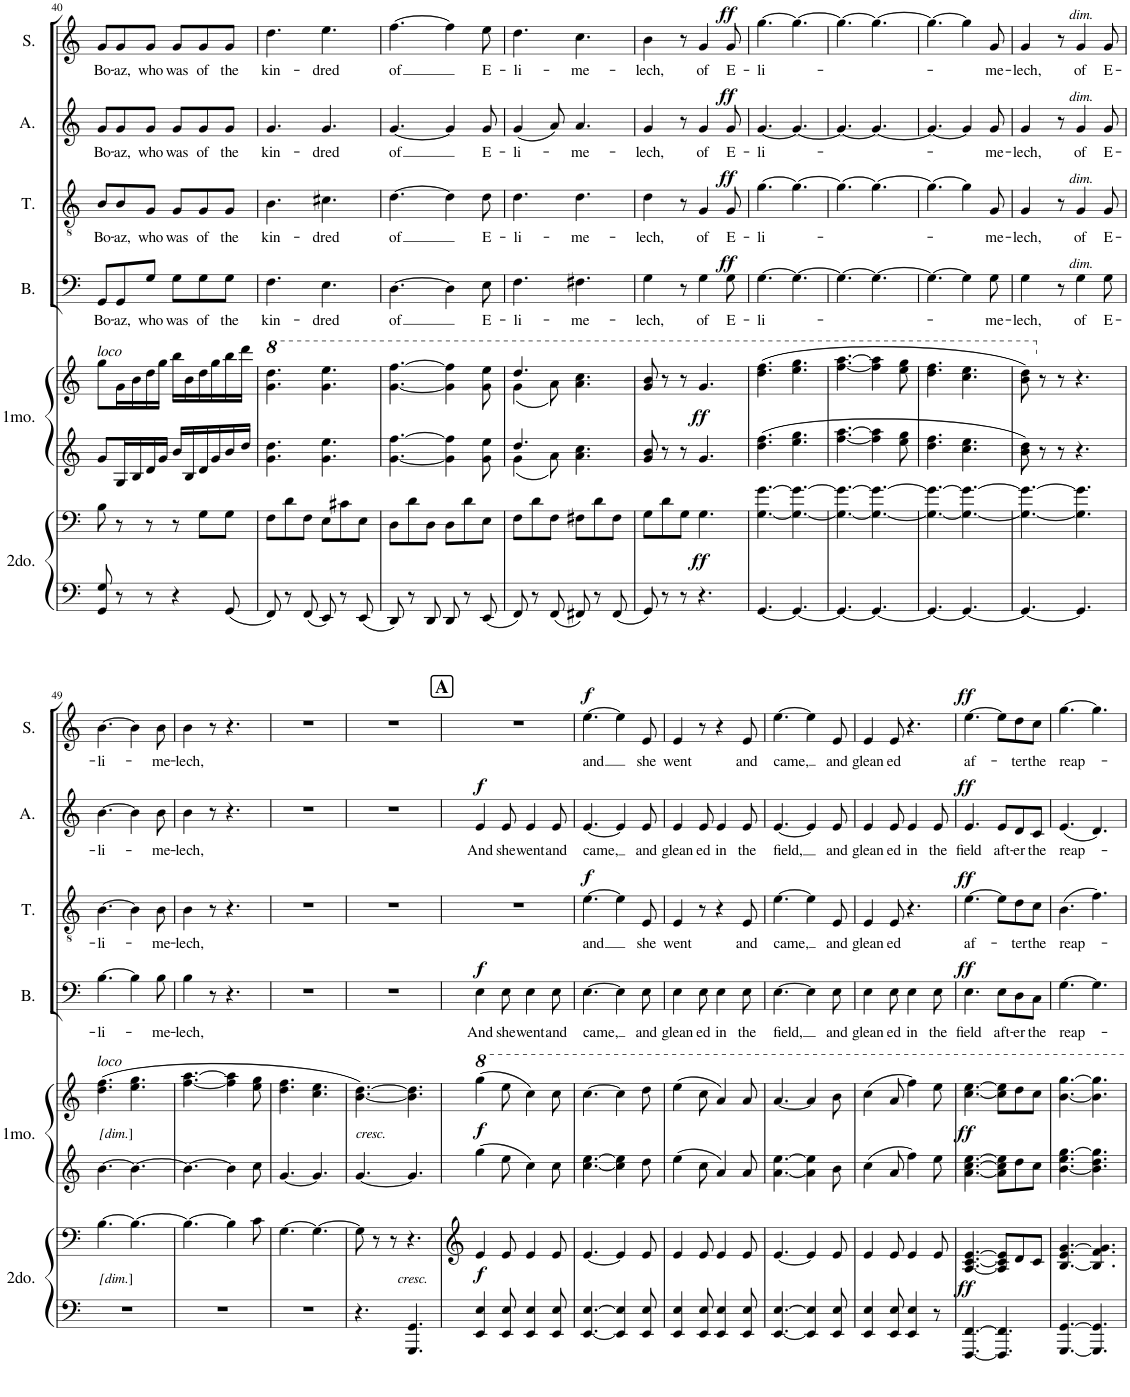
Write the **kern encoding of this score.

**kern	**kern	**dynam	**kern	**kern	**dynam	**kern	**text	**dynam	**kern	**text	**dynam	**kern	**text	**dynam	**kern	**text	**dynam
*part6	*part6	*part6	*part5	*part5	*part5	*part4	*part4	*part4	*part3	*part3	*part3	*part2	*part2	*part2	*part1	*part1	*part1
*staff8	*staff7	*staff7/8	*staff6	*staff5	*staff5/6	*staff4	*staff4	*staff4	*staff3	*staff3	*staff3	*staff2	*staff2	*staff2	*staff1	*staff1	*staff1
*I"Secundo	*	*	*I"Primo	*	*	*I"Bass	*	*	*I"Tenor	*	*	*I"Alto	*	*	*I"Soprano	*	*
*	*	*	*	*	*	*I'B.	*	*	*I'T.	*	*	*I'A.	*	*	*I'S.	*	*
!!LO:PB:g=z
*clefF4	*clefF4	*	*clefG2	*clefG2	*	*clefF4	*	*	*clefGv2	*	*	*clefG2	*	*	*clefG2	*	*
*k[]	*k[]	*	*k[]	*k[]	*	*k[]	*	*	*k[]	*	*	*k[]	*	*	*k[]	*	*
*M6/8	*M6/8	*	*M6/8	*M6/8	*	*M6/8	*	*	*M6/8	*	*	*M6/8	*	*	*M6/8	*	*
=40	=40	=40	=40	=40	=40	=40	=40	=40	=40	=40	=40	=40	=40	=40	=40	=40	=40
!	!	!	!	!LO:TX:a:i:t=loco	!	!	!	!	!	!	!	!	!	!	!	!	!
!	!	!	!	!	!	!	!LO:LY:b	!	!	!LO:LY:b	!	!	!LO:LY:b	!	!	!LO:LY:b	!
8GG/ 8G/	8B\	.	8g/L	8gg\L	.	8GG/L	Bo-	.	8B/L	Bo-	.	8g/L	Bo-	.	8g/L	Bo-	.
!	!	!	!	!	!	!	!LO:LY:b	!	!	!LO:LY:b	!	!	!LO:LY:b	!	!	!LO:LY:b	!
8r	8r	.	16G/L	16g\L	.	8GG/	-az,	.	8B/	-az,	.	8g/	-az,	.	8g/	-az,	.
.	.	.	16B/	16b\	.	.	.	.	.	.	.	.	.	.	.	.	.
!	!	!	!	!	!	!	!LO:LY:b	!	!	!LO:LY:b	!	!	!LO:LY:b	!	!	!LO:LY:b	!
8r	8r	.	16d/	16dd\	.	8G/J	who	.	8G/J	who	.	8g/J	who	.	8g/J	who	.
.	.	.	16g/JJ	16gg\JJ	.	.	.	.	.	.	.	.	.	.	.	.	.
!	!	!	!	!	!	!	!LO:LY:b	!	!	!LO:LY:b	!	!	!LO:LY:b	!	!	!LO:LY:b	!
4r	8r	.	16b/LL	16bb\LL	.	8G\L	was	.	8G/L	was	.	8g/L	was	.	8g/L	was	.
.	.	.	16B/	16b\	.	.	.	.	.	.	.	.	.	.	.	.	.
!	!	!	!	!	!	!	!LO:LY:b	!	!	!LO:LY:b	!	!	!LO:LY:b	!	!	!LO:LY:b	!
.	8G\L	.	16d/	16dd\	.	8G\	of	.	8G/	of	.	8g/	of	.	8g/	of	.
.	.	.	16g/	16gg\	.	.	.	.	.	.	.	.	.	.	.	.	.
!	!	!	!	!	!	!	!LO:LY:b	!	!	!LO:LY:b	!	!	!LO:LY:b	!	!	!LO:LY:b	!
8GG/	8G\J	.	16b/	16bb\	.	8G\J	the	.	8G/J	the	.	8g/J	the	.	8g/J	the	.
.	.	.	16dd/JJ	16ddd\JJ	.	.	.	.	.	.	.	.	.	.	.	.	.
=41	=41	=41	=41	=41	=41	=41	=41	=41	=41	=41	=41	=41	=41	=41	=41	=41	=41
*	*	*	*	*8va	*	*	*	*	*	*	*	*	*	*	*	*	*
!	!	!	!	!	!	!	!LO:LY:b	!	!	!LO:LY:b	!	!	!LO:LY:b	!	!	!LO:LY:b	!
8FF/	8F\L	.	4.g\ 4.dd\	4.gg\ 4.ddd\	.	4.F\	kin-	.	4.B\	kin-	.	4.g/	kin-	.	4.dd\	kin-	.
8r	8d\	.	.	.	.	.	.	.	.	.	.	.	.	.	.	.	.
8FF/	8F\J	.	.	.	.	.	.	.	.	.	.	.	.	.	.	.	.
!	!	!	!	!	!	!	!LO:LY:b	!	!	!LO:LY:b	!	!	!LO:LY:b	!	!	!LO:LY:b	!
8EE/	8E\L	.	4.g\ 4.ee\	4.gg\ 4.eee\	.	4.E\	-dred	.	4.c#X\	-dred	.	4.g/	-dred	.	4.ee\	-dred	.
8r	8c#X\	.	.	.	.	.	.	.	.	.	.	.	.	.	.	.	.
8EE/	8E\J	.	.	.	.	.	.	.	.	.	.	.	.	.	.	.	.
=42	=42	=42	=42	=42	=42	=42	=42	=42	=42	=42	=42	=42	=42	=42	=42	=42	=42
!	!	!	!	!	!	!	!LO:LY:b	!	!	!LO:LY:b	!	!	!LO:LY:b	!	!	!LO:LY:b	!
8DD/	8D\L	.	[4.g\ [4.ff\	[4.gg\ [4.fff\	.	[4.D\	of	.	[4.d\	of	.	[4.g/	of	.	[4.ff\	of	.
8r	8d\	.	.	.	.	.	.	.	.	.	.	.	.	.	.	.	.
8DD/	8D\J	.	.	.	.	.	.	.	.	.	.	.	.	.	.	.	.
8DD/	8D\L	.	4g\] 4ff\]	4gg\] 4fff\]	.	4D\]	.	.	4d\]	.	.	4g/]	.	.	4ff\]	.	.
8r	8d\	.	.	.	.	.	.	.	.	.	.	.	.	.	.	.	.
!	!	!	!	!	!	!	!LO:LY:b	!	!	!LO:LY:b	!	!	!LO:LY:b	!	!	!LO:LY:b	!
8EE/	8E\J	.	8g\ 8ee\	8gg\ 8eee\	.	8E\	E-	.	8d\	E-	.	8g/	E-	.	8ee\	E-	.
=43	=43	=43	=43	=43	=43	=43	=43	=43	=43	=43	=43	=43	=43	=43	=43	=43	=43
*	*	*	*^	*^	*	*	*	*	*	*	*	*	*	*	*	*	*
!	!	!	!	!	!	!	!	!	!LO:LY:b	!	!	!LO:LY:b	!	!	!LO:LY:b	!	!	!LO:LY:b	!
8FF/	8F\L	.	4.dd/	4g\	4.ddd/	(4gg\	.	4.F\	-li-	.	4.d\	-li-	.	(4g/	-li-	.	4.dd\	-li-	.
8r	8d\	.	.	.	.	.	.	.	.	.	.	.	.	.	.	.	.	.	.
8FF/	8F\J	.	.	8a\	.	8aa\)	.	.	.	.	.	.	.	8a/)	.	.	.	.	.
!	!	!	!	!	!	!	!	!	!LO:LY:b	!	!	!LO:LY:b	!	!	!LO:LY:b	!	!	!LO:LY:b	!
8FF#X/	8F#X\L	.	4.a\ 4.cc\	4.ryy	4.aa\ 4.ccc\	4.ryy	.	4.F#X\	me-	.	4.d\	me-	.	4.a/	me-	.	4.cc\	me-	.
8r	8d\	.	.	.	.	.	.	.	.	.	.	.	.	.	.	.	.	.	.
8FF#/	8F#\J	.	.	.	.	.	.	.	.	.	.	.	.	.	.	.	.	.	.
*	*	*	*v	*v	*	*	*	*	*	*	*	*	*	*	*	*	*	*	*
*	*	*	*	*v	*v	*	*	*	*	*	*	*	*	*	*	*	*	*
=44	=44	=44	=44	=44	=44	=44	=44	=44	=44	=44	=44	=44	=44	=44	=44	=44	=44
!	!	!	!	!	!	!	!LO:LY:b	!	!	!LO:LY:b	!	!	!LO:LY:b	!	!	!LO:LY:b	!
8GG/	8G\L	.	8g/ 8b/	8gg/ 8bb/	.	4G\	-lech,	.	4d\	-lech,	.	4g/	-lech,	.	4b\	-lech,	.
8r	8d\	.	8r	8r	.	.	.	.	.	.	.	.	.	.	.	.	.
8r	8G\J	.	8r	8r	.	8r	.	.	8r	.	.	8r	.	.	8r	.	.
!	!	!LO:DY:b	!	!	!LO:DY:b	!	!LO:LY:b	!	!	!LO:LY:b	!	!	!LO:LY:b	!	!	!LO:LY:b	!
4.r	4.G\	ff	4.g/	4.gg/	ff	4G\	of	.	4G/	of	.	4g/	of	.	4g/	of	.
!	!	!	!	!	!	!	!LO:LY:b	!LO:DY:a	!	!LO:LY:b	!LO:DY:a	!	!LO:LY:b	!LO:DY:a	!	!LO:LY:b	!LO:DY:a
.	.	.	.	.	.	8G\	E-	ff	8G/	E-	ff	8g/	E-	ff	8g/	E-	ff
=45	=45	=45	=45	=45	=45	=45	=45	=45	=45	=45	=45	=45	=45	=45	=45	=45	=45
!	!	!	!	!	!	!	!LO:LY:b	!	!	!LO:LY:b	!	!	!LO:LY:b	!	!	!LO:LY:b	!
[4.GG/	[4.G\ [4.g\	.	4.dd\ 4.ff\	(4.ddd\ 4.fff\	.	[4.G\	-li-	.	[4.g\	-li-	.	[4.g/	-li-	.	[4.gg\	-li-	.
4.GG/_	4.G\_ 4.g\_	.	4.ee\ 4.gg\	4.eee\ 4.ggg\	.	4.G\_	.	.	4.g\_	.	.	4.g/_	.	.	4.gg\_	.	.
=46	=46	=46	=46	=46	=46	=46	=46	=46	=46	=46	=46	=46	=46	=46	=46	=46	=46
4.GG/_	4.G\_ 4.g\_	.	[4.ff\ [4.aa\	[4.fff\ [4.aaa\	.	4.G\_	.	.	4.g\_	.	.	4.g/_	.	.	4.gg\_	.	.
4.GG/_	4.G\_ 4.g\_	.	4ff\] 4aa\]	4fff\] 4aaa\]	.	4.G\_	.	.	4.g\_	.	.	4.g/_	.	.	4.gg\_	.	.
.	.	.	8ee\ 8gg\	8eee\ 8ggg\	.	.	.	.	.	.	.	.	.	.	.	.	.
=47	=47	=47	=47	=47	=47	=47	=47	=47	=47	=47	=47	=47	=47	=47	=47	=47	=47
4.GG/_	4.G\_ 4.g\_	.	4.dd\ 4.ff\	4.ddd\ 4.fff\	.	4.G\_	.	.	4.g\_	.	.	4.g/_	.	.	4.gg\_	.	.
4.GG/_	4.G\_ 4.g\_	.	4.cc\ 4.ee\	4.ccc\ 4.eee\	.	4G\]	.	.	4g\]	.	.	4g/]	.	.	4gg\]	.	.
!	!	!	!	!	!	!	!LO:LY:b	!	!	!LO:LY:b	!	!	!LO:LY:b	!	!	!LO:LY:b	!
.	.	.	.	.	.	8G\	-me-	.	8G/	-me-	.	8g/	-me-	.	8g/	-me-	.
=48	=48	=48	=48	=48	=48	=48	=48	=48	=48	=48	=48	=48	=48	=48	=48	=48	=48
!	!	!	!	!	!	!	!LO:LY:b	!	!	!LO:LY:b	!	!	!LO:LY:b	!	!	!LO:LY:b	!
4.GG/_	4.G\_ 4.g\_	.	8b\ 8dd\	8bb\ 8ddd\)	.	4G\	-lech,	.	4G/	-lech,	.	4g/	-lech,	.	4g/	-lech,	.
*	*	*	*	*X8va	*	*	*	*	*	*	*	*	*	*	*	*	*
.	.	.	8r	8r	.	.	.	.	.	.	.	.	.	.	.	.	.
.	.	.	8r	8r	.	8r	.	.	8r	.	.	8r	.	.	8r	.	.
!	!	!	!	!	!	!	!LO:LY:b	!LO:DY:a	!	!LO:LY:b	!LO:DY:a	!	!LO:LY:b	!LO:DY:a	!	!LO:LY:b	!LO:DY:a
4.GG/]	4.G\] 4.g\]	.	4.r	4.r	.	4G\	of	other-dynamics	4G/	of	other-dynamics	4g/	of	other-dynamics	4g/	of	other-dynamics
!	!	!	!	!	!	!	!LO:LY:b	!	!	!LO:LY:b	!	!	!LO:LY:b	!	!	!LO:LY:b	!
.	.	.	.	.	.	8G\	E-	.	8G/	E-	.	8g/	E-	.	8g/	E-	.
!!LO:LB:g=z
=49	=49	=49	=49	=49	=49	=49	=49	=49	=49	=49	=49	=49	=49	=49	=49	=49	=49
!	!	!	!	!LO:TX:a:i:t=loco	!	!	!	!	!	!	!	!	!	!	!	!	!
!	!	!LO:DY:b	!	!	!LO:DY:b	!	!LO:LY:b	!	!	!LO:LY:b	!	!	!LO:LY:b	!	!	!LO:LY:b	!
2.r	[4.B\	other-dynamics	[4.b\	(4.dd\ 4.ff\	other-dynamics	[4.B\	-li-	.	[4.B\	-li-	.	[4.b\	-li-	.	[4.b\	-li-	.
.	4.B\_	.	4.b\_	4.ee\ 4.gg\	.	4B\]	.	.	4B\]	.	.	4b\]	.	.	4b\]	.	.
!	!	!	!	!	!	!	!LO:LY:b	!	!	!LO:LY:b	!	!	!LO:LY:b	!	!	!LO:LY:b	!
.	.	.	.	.	.	8B\	-me-	.	8B\	-me-	.	8b\	-me-	.	8b\	-me-	.
=50	=50	=50	=50	=50	=50	=50	=50	=50	=50	=50	=50	=50	=50	=50	=50	=50	=50
!	!	!	!	!	!	!	!LO:LY:b	!	!	!LO:LY:b	!	!	!LO:LY:b	!	!	!LO:LY:b	!
2.r	4.B\_	.	4.b\_	[4.ff\ [4.aa\	.	4B\	-lech,	.	4B\	-lech,	.	4b\	-lech,	.	4b\	-lech,	.
.	.	.	.	.	.	8r	.	.	8r	.	.	8r	.	.	8r	.	.
.	4B\]	.	4b\]	4ff\] 4aa\]	.	4.r	.	.	4.r	.	.	4.r	.	.	4.r	.	.
.	8c\	.	8cc\	8ee\ 8gg\	.	.	.	.	.	.	.	.	.	.	.	.	.
=51	=51	=51	=51	=51	=51	=51	=51	=51	=51	=51	=51	=51	=51	=51	=51	=51	=51
2.r	[4.G\	.	[4.g/	4.dd\ 4.ff\	.	2.r	.	.	2.r	.	.	2.r	.	.	2.r	.	.
.	4.G\_	.	4.g/]	4.cc\ 4.ee\	.	.	.	.	.	.	.	.	.	.	.	.	.
=52	=52	=52	=52	=52	=52	=52	=52	=52	=52	=52	=52	=52	=52	=52	=52	=52	=52
!	!	!	!	!	!LO:DY:a=2	!	!	!	!	!	!	!	!	!	!	!	!
4.r	8G\]	.	[4.g/	[4.b\ [4.dd\)	other-dynamics	2.r	.	.	2.r	.	.	2.r	.	.	2.r	.	.
.	8r	.	.	.	.	.	.	.	.	.	.	.	.	.	.	.	.
.	8r	.	.	.	.	.	.	.	.	.	.	.	.	.	.	.	.
!	!	!LO:DY:a=2	!	!	!	!	!	!	!	!	!	!	!	!	!	!	!
4.GGG/ 4.GG/	4.r	other-dynamics	4.g/]	4.b\] 4.dd\]	.	.	.	.	.	.	.	.	.	.	.	.	.
!!LO:REH:place=s1:a:B:cj:fs=14:t=A
=53	=53	=53	=53	=53	=53	=53	=53	=53	=53	=53	=53	=53	=53	=53	=53	=53	=53
!	!	!LO:DY:b	!	!	!LO:DY:b	!	!LO:LY:b	!LO:DY:a	!	!	!	!	!LO:LY:b	!LO:DY:a	!	!	!
4EE/ 4E/	4e/	f	4gg\	(4ggg\	f	4E\	And	f	2.r	.	.	4e/	And	f	2.r	.	.
!	!	!	!	!	!	!	!LO:LY:b	!	!	!	!	!	!LO:LY:b	!	!	!	!
8EE/ 8E/	8e/	.	8ee\	8eee\	.	8E\	she	.	.	.	.	8e/	she	.	.	.	.
!	!	!	!	!	!	!	!LO:LY:b	!	!	!	!	!	!LO:LY:b	!	!	!	!
4EE/ 4E/	4e/	.	4cc\	4ccc\)	.	4E\	went	.	.	.	.	4e/	went	.	.	.	.
!	!	!	!	!	!	!	!LO:LY:b	!	!	!	!	!	!LO:LY:b	!	!	!	!
8EE/ 8E/	8e/	.	8cc\	8ccc\	.	8E\	and	.	.	.	.	8e/	and	.	.	.	.
=54	=54	=54	=54	=54	=54	=54	=54	=54	=54	=54	=54	=54	=54	=54	=54	=54	=54
!	!	!	!	!	!	!	!LO:LY:b	!	!	!LO:LY:b	!LO:DY:a	!	!LO:LY:b	!	!	!LO:LY:b	!LO:DY:a
[4.EE/ [4.E/	[4.e/	.	[4.cc\ [4.ee\	[4.ccc\	.	[4.E\	came,	.	[4.e\	and	f	[4.e/	came,	.	[4.ee\	and	f
4EE/] 4E/]	4e/]	.	4cc\] 4ee\]	4ccc\]	.	4E\]	.	.	4e\]	.	.	4e/]	.	.	4ee\]	.	.
!	!	!	!	!	!	!	!LO:LY:b	!	!	!LO:LY:b	!	!	!LO:LY:b	!	!	!LO:LY:b	!
8EE/ 8E/	8e/	.	8dd\	8ddd\	.	8E\	and	.	8E/	she	.	8e/	and	.	8e/	she	.
=55	=55	=55	=55	=55	=55	=55	=55	=55	=55	=55	=55	=55	=55	=55	=55	=55	=55
!	!	!	!	!	!	!	!LO:LY:b	!	!	!LO:LY:b	!	!	!LO:LY:b	!	!	!LO:LY:b	!
4EE/ 4E/	4e/	.	4ee\	(4eee\	.	4E\	glean-	.	4E/	went	.	4e/	glean-	.	4e/	went	.
!	!	!	!	!	!	!	!LO:LY:b	!	!	!	!	!	!LO:LY:b	!	!	!	!
8EE/ 8E/	8e/	.	8cc\	8ccc\	.	8E\	-ed	.	8r	.	.	8e/	-ed	.	8r	.	.
!	!	!	!	!	!	!	!LO:LY:b	!	!	!	!	!	!LO:LY:b	!	!	!	!
4EE/ 4E/	4e/	.	4a/	4aa/)	.	4E\	in	.	4r	.	.	4e/	in	.	4r	.	.
!	!	!	!	!	!	!	!LO:LY:b	!	!	!LO:LY:b	!	!	!LO:LY:b	!	!	!LO:LY:b	!
8EE/ 8E/	8e/	.	8a/	8aa/	.	8E\	the	.	8E/	and	.	8e/	the	.	8e/	and	.
=56	=56	=56	=56	=56	=56	=56	=56	=56	=56	=56	=56	=56	=56	=56	=56	=56	=56
!	!	!	!	!	!	!	!LO:LY:b	!	!	!LO:LY:b	!	!	!LO:LY:b	!	!	!LO:LY:b	!
[4.EE/ [4.E/	[4.e/	.	[4.a\ [4.ee\	[4.aa/	.	[4.E\	field,	.	[4.e\	came,	.	[4.e/	field,	.	[4.ee\	came,	.
4EE/] 4E/]	4e/]	.	4a\] 4ee\]	4aa/]	.	4E\]	.	.	4e\]	.	.	4e/]	.	.	4ee\]	.	.
!	!	!	!	!	!	!	!LO:LY:b	!	!	!LO:LY:b	!	!	!LO:LY:b	!	!	!LO:LY:b	!
8EE/ 8E/	8e/	.	8b\	8bb\	.	8E\	and	.	8E/	and	.	8e/	and	.	8e/	and	.
=57	=57	=57	=57	=57	=57	=57	=57	=57	=57	=57	=57	=57	=57	=57	=57	=57	=57
!	!	!	!	!	!	!	!LO:LY:b	!	!	!LO:LY:b	!	!	!LO:LY:b	!	!	!LO:LY:b	!
4EE/ 4E/	4e/	.	4cc\	(4ccc\	.	4E\	glean-	.	4E/	glean-	.	4e/	glean-	.	4e/	glean-	.
!	!	!	!	!	!	!	!LO:LY:b	!	!	!LO:LY:b	!	!	!LO:LY:b	!	!	!LO:LY:b	!
8EE/ 8E/	8e/	.	8a/	8aa/	.	8E\	-ed	.	8E/	-ed	.	8e/	-ed	.	8e/	-ed	.
!	!	!	!	!	!	!	!LO:LY:b	!	!	!	!	!	!LO:LY:b	!	!	!	!
4EE/ 4E/	4e/	.	4ff\	4fff\)	.	4E\	in	.	4.r	.	.	4e/	in	.	4.r	.	.
!	!	!	!	!	!	!	!LO:LY:b	!	!	!	!	!	!LO:LY:b	!	!	!	!
8r	8e/	.	8ee\	8eee\	.	8E\	the	.	.	.	.	8e/	the	.	.	.	.
=58	=58	=58	=58	=58	=58	=58	=58	=58	=58	=58	=58	=58	=58	=58	=58	=58	=58
!	!	!LO:DY:a=2	!	!	!LO:DY:b	!	!LO:LY:b	!LO:DY:a	!	!LO:LY:b	!LO:DY:a	!	!LO:LY:b	!LO:DY:a	!	!LO:LY:b	!LO:DY:a
[4.FFF/ [4.FF/	[4.A/ [4.c/ [4.e/	ff	[4.a\ [4.cc\ [4.ee\	[4.ccc\ [4.eee\	ff	4.E\	field	ff	[4.e\	af-	ff	4.e/	field	ff	[4.ee\	af-	ff
!	!	!	!	!	!	!	!LO:LY:b	!	!	!	!	!	!LO:LY:b	!	!	!	!
4.FFF/] 4.FF/]	8A/] 8c/] 8e/]L	.	8a\] 8cc\] 8ee\]L	8ccc\] 8eee\]L	.	8E\L	aft-	.	8e\L]	.	.	8e/L	aft-	.	8ee\L]	.	.
!	!	!	!	!	!	!	!LO:LY:b	!	!	!LO:LY:b	!	!	!LO:LY:b	!	!	!LO:LY:b	!
.	8d/	.	8dd\	8ddd\	.	8D\	-er	.	8d\	-ter	.	8d/	-er	.	8dd\	-ter	.
!	!	!	!	!	!	!	!LO:LY:b	!	!	!LO:LY:b	!	!	!LO:LY:b	!	!	!LO:LY:b	!
.	8c/J	.	8cc\J	8ccc\J	.	8C\J	the	.	8c\J	the	.	8c/J	the	.	8cc\J	the	.
=59	=59	=59	=59	=59	=59	=59	=59	=59	=59	=59	=59	=59	=59	=59	=59	=59	=59
!	!	!	!	!	!	!	!LO:LY:b	!	!	!LO:LY:b	!	!	!LO:LY:b	!	!	!LO:LY:b	!
[4.GGG/ [4.GG/	[4.B/ 4.e/ [4.g/	.	[4.b\ 4.ee\ [4.gg\	[4.bb\ [4.ggg\	.	[4.G\	reap-	.	(4.B\	reap-	.	(4.e/	reap-	.	[4.gg\	reap-	.
4.GGG/] 4.GG/]	4.B/] 4.f/ 4.g/]	.	4.b\] 4.dd\ 4.gg\]	4.bb\] 4.ggg\]	.	4.G\]	.	.	4.f\)	.	.	4.d/)	.	.	4.gg\]	.	.
=	=	=	=	=	=	=	=	=	=	=	=	=	=	=	=	=	=
*-	*-	*-	*-	*-	*-	*-	*-	*-	*-	*-	*-	*-	*-	*-	*-	*-	*-
